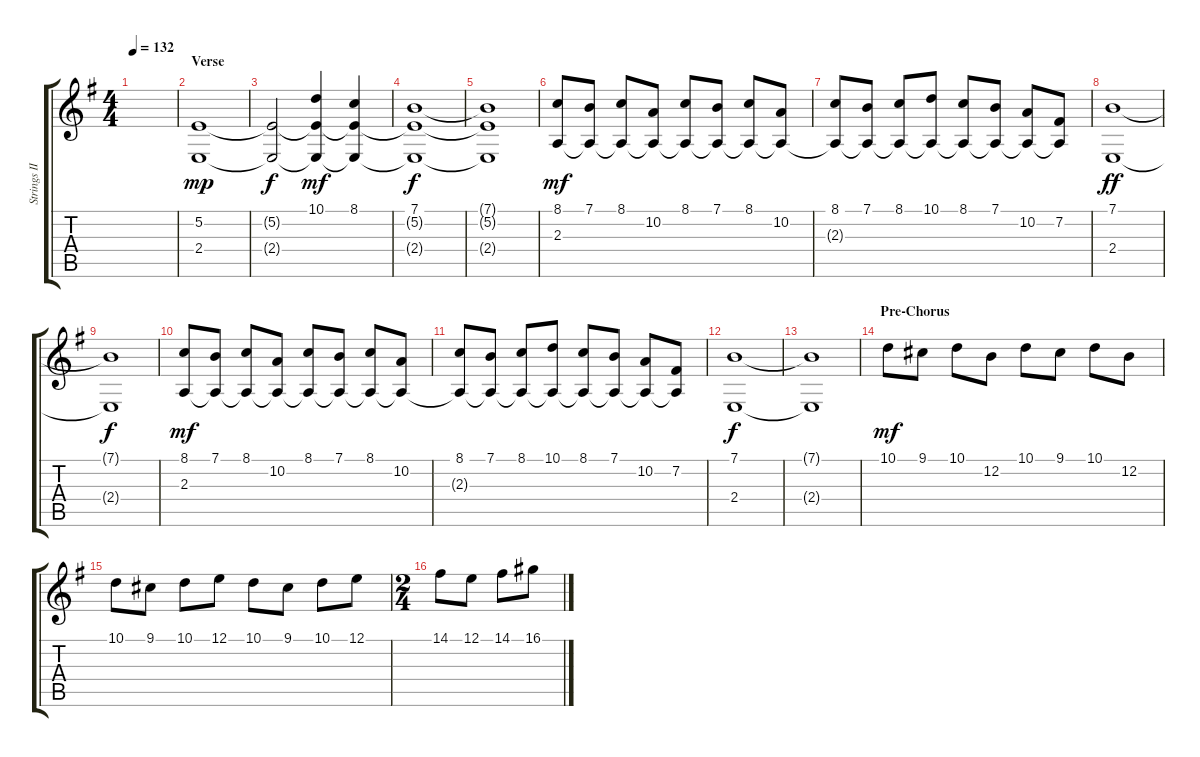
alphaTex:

\track ("Strings II - Coen Janssen" "Strings II") {instrument stringensemble1}
\staff {score tabs}
\tuning (E4 B3 G3 D3 A2 E2) {hide}
\ts (4 4)
\tempo 132
\clef g2
\ks g
|
\section ("" "Verse")
(5.2 2.4).1{dy mp volume 11 balance 4} |
(5.2{t} 2.4{t}).2{dy f} (10.1 5.2{t} 2.4{t}).4{dy mf} (8.1 5.2{t} 2.4{t}).4 |
(7.1 5.2{t} 2.4{t}).1{dy f} |
(7.1{t} 5.2{t} 2.4{t}).1 |
(8.1 2.3).8{dy mf} (7.1 2.3{t}).8 (8.1 2.3{t}).8 (10.2 2.3{t}).8 (8.1 2.3{t}).8 (7.1 2.3{t}).8 (8.1 2.3{t}).8 (10.2 2.3{t}).8 |
(8.1 2.3{t}).8 (7.1 2.3{t}).8 (8.1 2.3{t}).8 (10.1 2.3{t}).8 (8.1 2.3{t}).8 (7.1 2.3{t}).8 (10.2 2.3{t}).8 (7.2 2.3{t}).8 |
(7.1 2.4).1{dy ff} |
(7.1{t} 2.4{t}).1{dy f} |
(8.1 2.3).8{dy mf} (7.1 2.3{t}).8 (8.1 2.3{t}).8 (10.2 2.3{t}).8 (8.1 2.3{t}).8 (7.1 2.3{t}).8 (8.1 2.3{t}).8 (10.2 2.3{t}).8 |
(8.1 2.3{t}).8 (7.1 2.3{t}).8 (8.1 2.3{t}).8 (10.1 2.3{t}).8 (8.1 2.3{t}).8 (7.1 2.3{t}).8 (10.2 2.3{t}).8 (7.2 2.3{t}).8 |
(7.1 2.4).1{dy f} |
(7.1{t} 2.4{t}).1 |
\section ("" "Pre-Chorus")
10.1.8{dy mf} 9.1.8 10.1.8 12.2.8 10.1.8 9.1.8 10.1.8 12.2.8 |
10.1.8 9.1.8 10.1.8 12.1.8 10.1.8 9.1.8 10.1.8 12.1.8 |
\ts (2 4)
14.1.8 12.1.8 14.1.8 16.1.8
